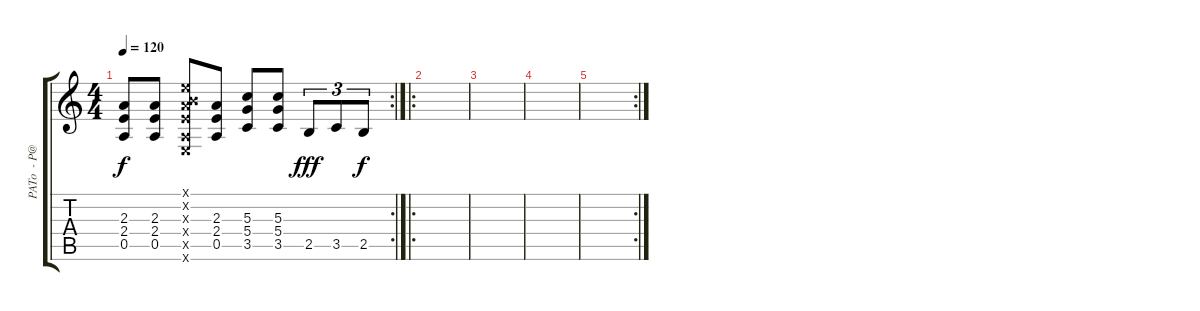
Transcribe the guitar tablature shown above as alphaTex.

\track ("PATo  - P@t" "PATo  - P@") {instrument electricguitarclean}
\staff {score tabs}
\tuning (E4 B3 G3 D3 A2 E2) {hide}
\rc 2
\ts (4 4)
\tempo 120
\clef g2
\ks c
(2.3 2.4 0.5).8{dy f} (2.3 2.4 0.5).8 (0.1{x} 0.2{x} 2.3{x} 2.4{x} 0.5{x} 0.6{x}).8 (2.3 2.4 0.5).8 (5.3 5.4 3.5).8 (5.3 5.4 3.5).8 2.5.8{tu (3 2) dy fff} 3.5.8{tu (3 2)} 2.5.8{tu (3 2) dy f} |
\ro
|
|
|
\rc 2
